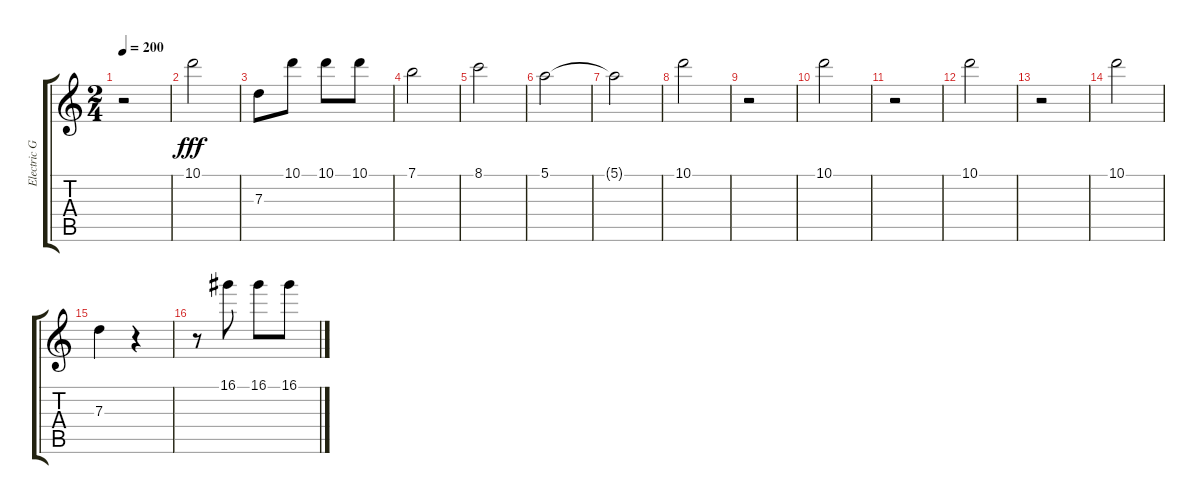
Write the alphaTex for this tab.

\track ("Electric Guitar 1" "Electric G") {instrument distortionguitar}
\staff {score tabs}
\tuning (E4 B3 G3 D3 A2 E2) {hide}
\ts (2 4)
\tempo 200
\clef g2
\ks c
r.2{dy fff} |
10.1.2 |
7.3.8 10.1.8{volume 8} 10.1.8 10.1.8 |
7.1.2 |
8.1.2 |
5.1.2 |
5.1{t}.2 |
10.1.2{volume 1} |
r.2 |
10.1.2 |
r.2 |
10.1.2 |
r.2 |
10.1.2 |
7.3.4 r.4 |
r.8 16.1.8{volume 8} 16.1.8 16.1.8
